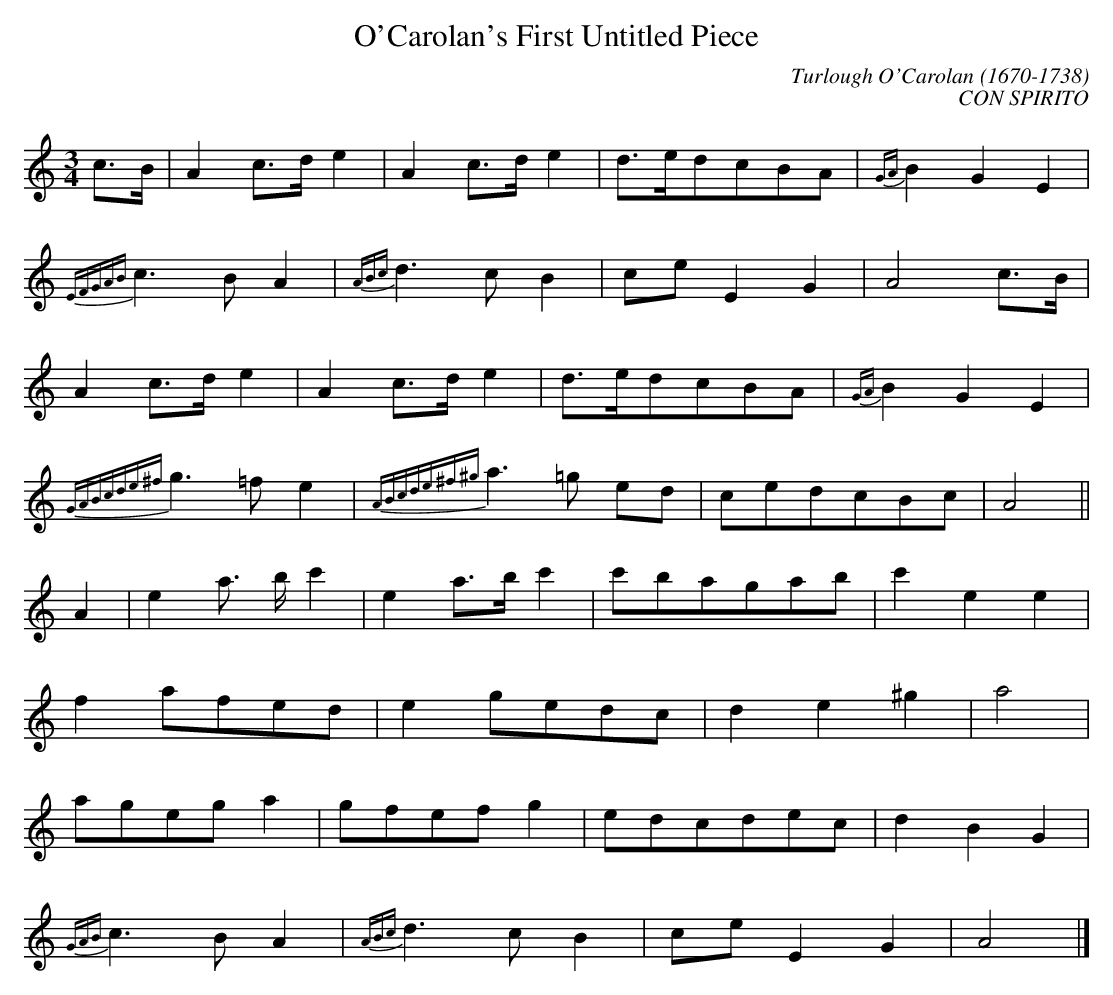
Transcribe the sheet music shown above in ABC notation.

X:1occ
T:O'Carolan's First Untitled Piece
C:Turlough O'Carolan (1670-1738)
C:CON SPIRITO
M:3/4
L:1/8
K:C
c3/2B/2|A2c3/2d/2 e2|A2c3/2d/2 e2|d3/2e/2dcBA|{GA}B2G2E2|
{EFGAB}c3B A2|{ABc}d3c B2|ce E2G2|A4c3/2B/2|
A2c3/2d/2 e2|A2c3/2d/2 e2|d3/2e/2dcBA|{GA}B2G2E2|
{GABcde^f}g3=f e2|{ABcde^f^g}a3=g ed|cedcBc|A4||
A2|e2a3/2 b/2 c'2|e2a3/2b/2 c'2|c'bagab|c'2e2e2|
f2afed|e2gedc|d2e2^g2|a4|
ageg a2|gfef g2|edcdec|d2B2G2|
{GAB}c3B A2|{ABc}d3c B2|ce E2G2|A4|]
